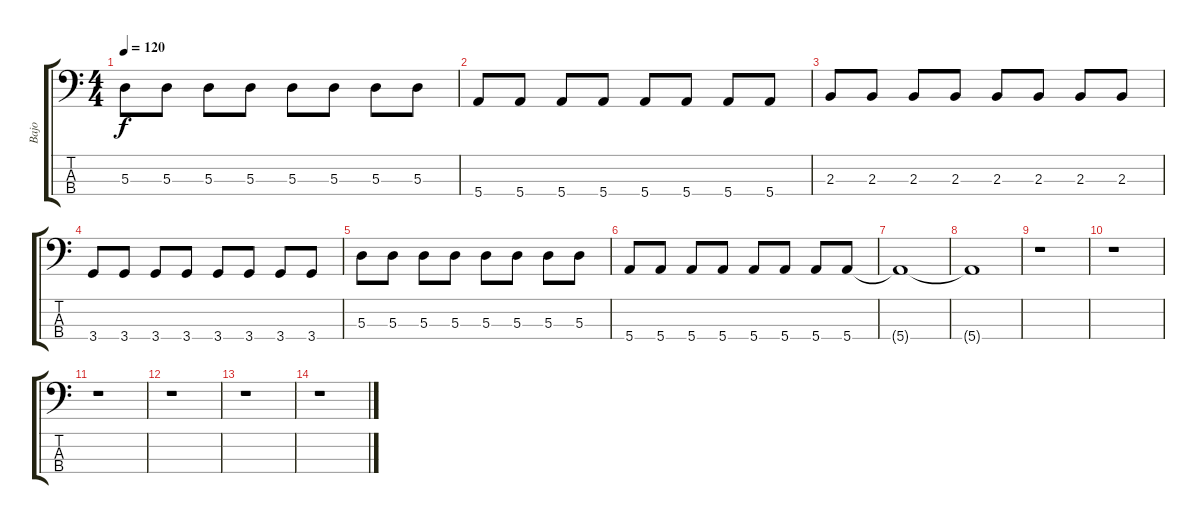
\track ("Bajo" "Bajo") {instrument fretlessbass}
\staff {score tabs}
\tuning (G2 D2 A1 E1) {hide}
\ts (4 4)
\tempo 120
\clef f4
\ks c
5.3.8{dy f} 5.3.8 5.3.8 5.3.8 5.3.8 5.3.8 5.3.8 5.3.8 |
5.4.8 5.4.8 5.4.8 5.4.8 5.4.8 5.4.8 5.4.8 5.4.8 |
2.3.8 2.3.8 2.3.8 2.3.8 2.3.8 2.3.8 2.3.8 2.3.8 |
3.4.8 3.4.8 3.4.8 3.4.8 3.4.8 3.4.8 3.4.8 3.4.8 |
5.3.8 5.3.8 5.3.8 5.3.8 5.3.8 5.3.8 5.3.8 5.3.8 |
5.4.8 5.4.8 5.4.8 5.4.8 5.4.8 5.4.8 5.4.8 5.4.8{volume 0} |
5.4{t}.1 |
5.4{t}.1 |
r.1 |
r.1 |
r.1 |
r.1 |
r.1 |
r.1
